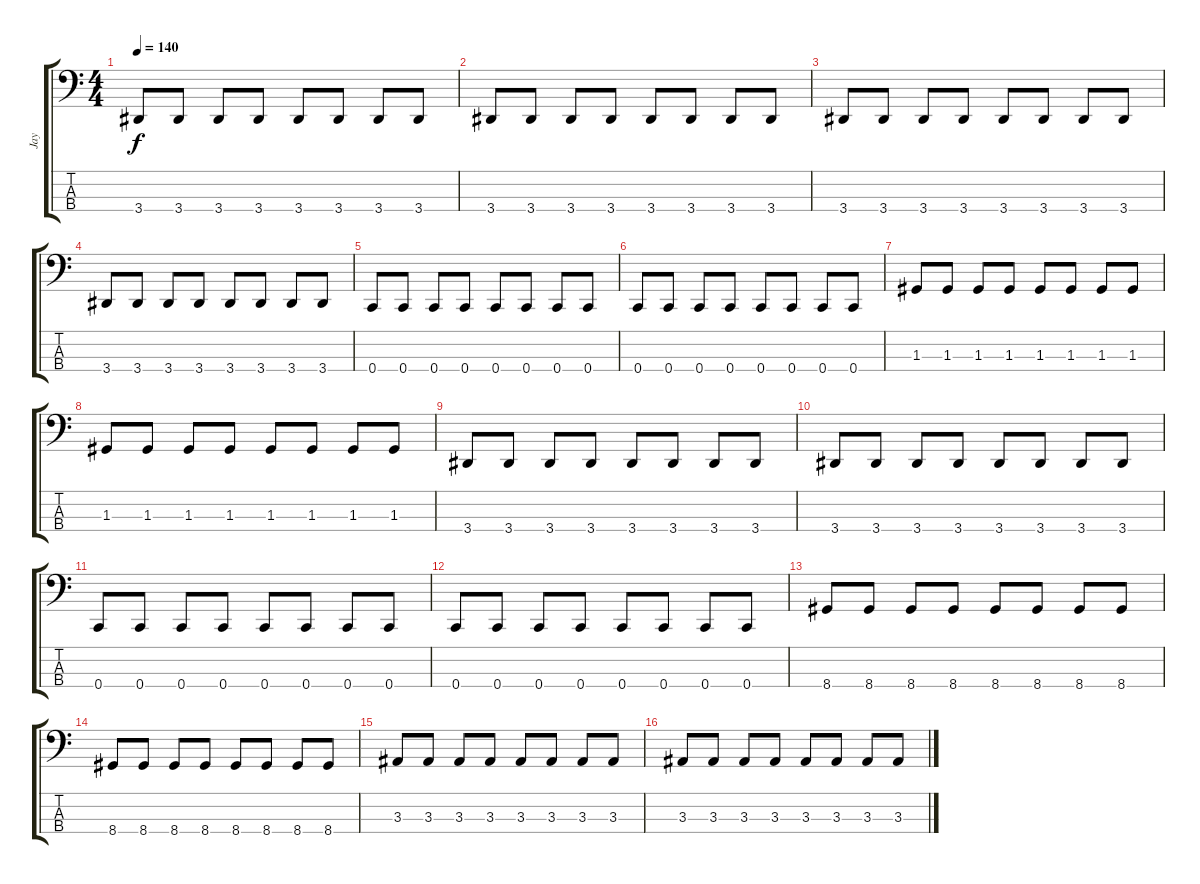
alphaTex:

\track ("Jay" "Jay") {instrument electricbassfinger}
\staff {score tabs}
\tuning (F2 C2 G1 C1) {hide}
\ts (4 4)
\tempo 140
\clef f4
\ks c
3.4.8{dy f} 3.4.8 3.4.8 3.4.8 3.4.8 3.4.8 3.4.8 3.4.8 |
3.4.8 3.4.8 3.4.8 3.4.8 3.4.8 3.4.8 3.4.8 3.4.8 |
3.4.8 3.4.8 3.4.8 3.4.8 3.4.8 3.4.8 3.4.8 3.4.8 |
3.4.8 3.4.8 3.4.8 3.4.8 3.4.8 3.4.8 3.4.8 3.4.8 |
0.4.8 0.4.8 0.4.8 0.4.8 0.4.8 0.4.8 0.4.8 0.4.8 |
0.4.8 0.4.8 0.4.8 0.4.8 0.4.8 0.4.8 0.4.8 0.4.8 |
1.3.8 1.3.8 1.3.8 1.3.8 1.3.8 1.3.8 1.3.8 1.3.8 |
1.3.8 1.3.8 1.3.8 1.3.8 1.3.8 1.3.8 1.3.8 1.3.8 |
3.4.8 3.4.8 3.4.8 3.4.8 3.4.8 3.4.8 3.4.8 3.4.8 |
3.4.8 3.4.8 3.4.8 3.4.8 3.4.8 3.4.8 3.4.8 3.4.8 |
0.4.8 0.4.8 0.4.8 0.4.8 0.4.8 0.4.8 0.4.8 0.4.8 |
0.4.8 0.4.8 0.4.8 0.4.8 0.4.8 0.4.8 0.4.8 0.4.8 |
8.4.8 8.4.8 8.4.8 8.4.8 8.4.8 8.4.8 8.4.8 8.4.8 |
8.4.8 8.4.8 8.4.8 8.4.8 8.4.8 8.4.8 8.4.8 8.4.8 |
3.3.8 3.3.8 3.3.8 3.3.8 3.3.8 3.3.8 3.3.8 3.3.8 |
3.3.8 3.3.8 3.3.8 3.3.8 3.3.8 3.3.8 3.3.8 3.3.8
